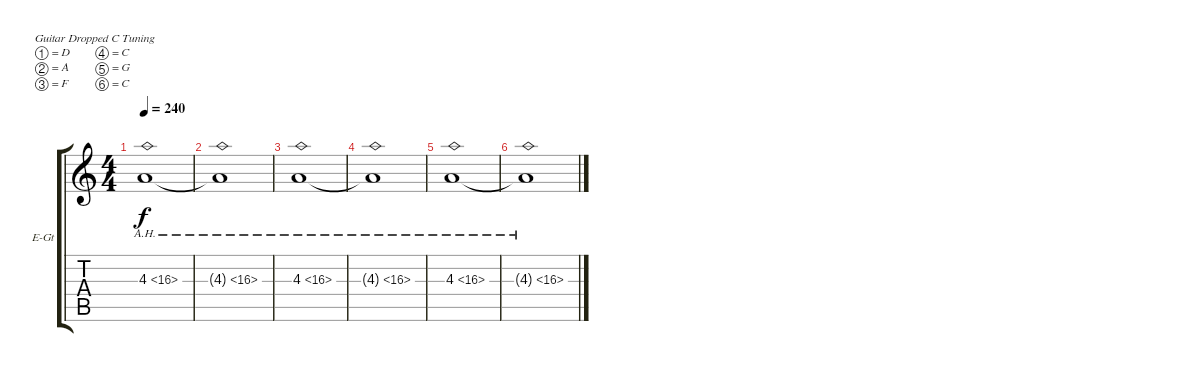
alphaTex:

\bracketExtendMode groupsimilarinstruments
\firstSystemTrackNameOrientation horizontal
\otherSystemsTrackNameOrientation horizontal
\track ("Electric Guitar" "E-Gt") {instrument distortionguitar}
\staff {score tabs}
\tuning (D4 A3 F3 C3 G2 C2)
\ts (4 4)
\tempo 240
\clef g2
\scale
0.333333
\ks c
4.3{ah 12}.1{dy f} |
\scale
0.333333 4.3{ah 12 t}.1 |
\scale
0.333333 4.3{ah 12}.1 |
\scale
0.333333 4.3{ah 12 t}.1 |
4.3{ah 12}.1 |
4.3{ah 12 t}.1
